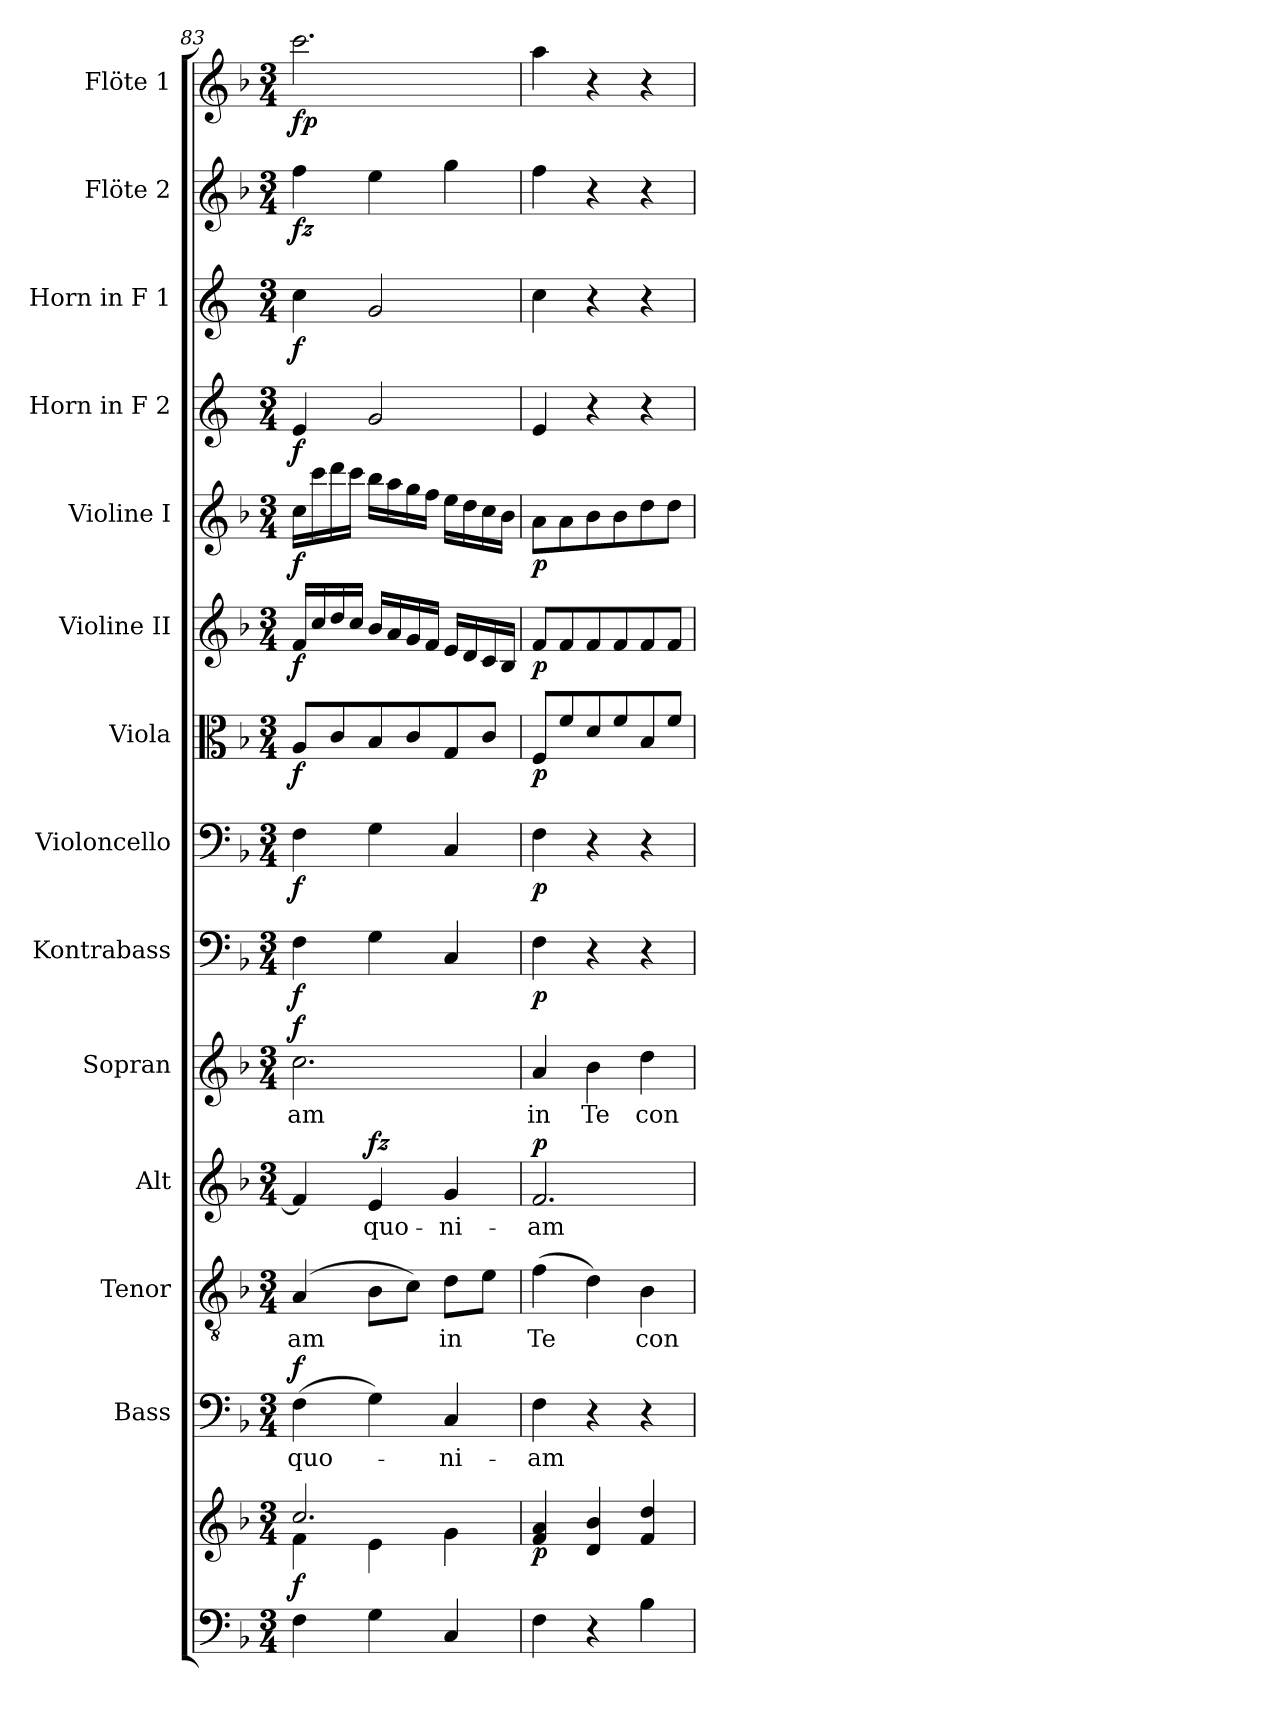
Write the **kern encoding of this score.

**kern	**kern	**dynam	**kern	**text	**dynam	**kern	**text	**kern	**text	**dynam	**kern	**text	**dynam	**kern	**dynam	**kern	**dynam	**kern	**dynam	**kern	**dynam	**kern	**dynam	**kern	**dynam	**kern	**dynam	**kern	**dynam	**kern	**dynam
*part14	*part14	*part14	*part13	*part13	*part13	*part12	*part12	*part11	*part11	*part11	*part10	*part10	*part10	*part9	*part9	*part8	*part8	*part7	*part7	*part6	*part6	*part5	*part5	*part4	*part4	*part3	*part3	*part2	*part2	*part1	*part1
*staff15	*staff14	*staff14/15	*staff13	*staff13	*staff13	*staff12	*staff12	*staff11	*staff11	*staff11	*staff10	*staff10	*staff10	*staff9	*staff9	*staff8	*staff8	*staff7	*staff7	*staff6	*staff6	*staff5	*staff5	*staff4	*staff4	*staff3	*staff3	*staff2	*staff2	*staff1	*staff1
*	*	*	*I"Bass	*	*	*I"Tenor	*	*I"Alt	*	*	*I"Sopran	*	*	*I"Kontrabass	*	*I"Violoncello	*	*I"Viola	*	*I"Violine II	*	*I"Violine I	*	*I"Horn in F 2	*	*I"Horn in F 1	*	*I"Flöte 2	*	*I"Flöte 1	*
*	*	*	*I'B.	*	*	*I'T.	*	*I'A.	*	*	*I'S.	*	*	*I'Kb.	*	*I'Vc.	*	*I'Vla.	*	*I'Vl. II	*	*I'Vl. I	*	*	*	*	*	*I'Fl. 2	*	*I'Fl. 1	*
*clefF4	*clefG2	*	*clefF4	*	*	*clefGv2	*	*clefG2	*	*	*clefG2	*	*	*clefF4	*	*clefF4	*	*clefC3	*	*clefG2	*	*clefG2	*	*clefG2	*	*clefG2	*	*clefG2	*	*clefG2	*
*	*	*	*	*	*	*	*	*	*	*	*	*	*	*ITrd7c12	*	*	*	*	*	*	*	*	*	*ITrd4c7	*	*ITrd4c7	*	*	*	*	*
*k[b-]	*k[b-]	*	*k[b-]	*	*	*k[b-]	*	*k[b-]	*	*	*k[b-]	*	*	*k[b-]	*	*k[b-]	*	*k[b-]	*	*k[b-]	*	*k[b-]	*	*k[b-]	*	*k[b-]	*	*k[b-]	*	*k[b-]	*
*F:	*F:	*	*F:	*	*	*F:	*	*F:	*	*	*F:	*	*	*F:	*	*F:	*	*F:	*	*F:	*	*F:	*	*F:	*	*F:	*	*F:	*	*F:	*
*M3/4	*M3/4	*	*M3/4	*	*	*M3/4	*	*M3/4	*	*	*M3/4	*	*	*M3/4	*	*M3/4	*	*M3/4	*	*M3/4	*	*M3/4	*	*M3/4	*	*M3/4	*	*M3/4	*	*M3/4	*
=83	=83	=83	=83	=83	=83	=83	=83	=83	=83	=83	=83	=83	=83	=83	=83	=83	=83	=83	=83	=83	=83	=83	=83	=83	=83	=83	=83	=83	=83	=83	=83
*	*^	*	*	*	*	*	*	*	*	*	*	*	*	*	*	*	*	*	*	*	*	*	*	*	*	*	*	*	*	*	*
!	!	!	!LO:DY:b	!	!LO:LY:b	!LO:DY:a	!	!LO:LY:b	!	!	!	!	!LO:LY:b	!LO:DY:a	!	!LO:DY:b	!	!LO:DY:b	!	!LO:DY:b	!	!LO:DY:b	!	!LO:DY:b	!	!LO:DY:b	!	!LO:DY:b	!	!LO:DY:b	!	!LO:DY:b
4F\	2.cc/	4f\	f	(>4F\	quo-	f	(4A/	-am	4f/]	.	.	2.cc\	-am	f	4FF\	f	4F\	f	8A/L	f	16f/LL	f	16cc\LL	f	4A/	f	4f\	f	4ff\	fz	2.ccc\	fp
.	.	.	.	.	.	.	.	.	.	.	.	.	.	.	.	.	.	.	.	.	16cc/	.	16ccc\	.	.	.	.	.	.	.	.	.
.	.	.	.	.	.	.	.	.	.	.	.	.	.	.	.	.	.	.	8c/	.	16dd/	.	16ddd\	.	.	.	.	.	.	.	.	.
.	.	.	.	.	.	.	.	.	.	.	.	.	.	.	.	.	.	.	.	.	16cc/JJ	.	16ccc\JJ	.	.	.	.	.	.	.	.	.
!	!	!	!	!	!	!	!	!	!	!LO:LY:b	!LO:DY:a	!	!	!	!	!	!	!	!	!	!	!	!	!	!	!	!	!	!	!	!	!
4G\	.	4e\	.	4G\)	.	.	8B-\L	.	4e/	quo-	fz	.	.	.	4GG\	.	4G\	.	8B-/	.	16b-/LL	.	16bb-\LL	.	2c/	.	2c/	.	4ee\	.	.	.
.	.	.	.	.	.	.	.	.	.	.	.	.	.	.	.	.	.	.	.	.	16a/	.	16aa\	.	.	.	.	.	.	.	.	.
.	.	.	.	.	.	.	8c\J)	.	.	.	.	.	.	.	.	.	.	.	8c/	.	16g/	.	16gg\	.	.	.	.	.	.	.	.	.
.	.	.	.	.	.	.	.	.	.	.	.	.	.	.	.	.	.	.	.	.	16f/JJ	.	16ff\JJ	.	.	.	.	.	.	.	.	.
!	!	!	!	!	!LO:LY:b	!	!	!LO:LY:b	!	!LO:LY:b	!	!	!	!	!	!	!	!	!	!	!	!	!	!	!	!	!	!	!	!	!	!
4C/	.	4g\	.	4C/	-ni-	.	8d\L	in	4g/	-ni-	.	.	.	.	4CC/	.	4C/	.	8G/	.	16e/LL	.	16ee\LL	.	.	.	.	.	4gg\	.	.	.
.	.	.	.	.	.	.	.	.	.	.	.	.	.	.	.	.	.	.	.	.	16d/	.	16dd\	.	.	.	.	.	.	.	.	.
.	.	.	.	.	.	.	8e\J	.	.	.	.	.	.	.	.	.	.	.	8c/J	.	16c/	.	16cc\	.	.	.	.	.	.	.	.	.
.	.	.	.	.	.	.	.	.	.	.	.	.	.	.	.	.	.	.	.	.	16B-/JJ	.	16b-\JJ	.	.	.	.	.	.	.	.	.
*	*v	*v	*	*	*	*	*	*	*	*	*	*	*	*	*	*	*	*	*	*	*	*	*	*	*	*	*	*	*	*	*	*
=84	=84	=84	=84	=84	=84	=84	=84	=84	=84	=84	=84	=84	=84	=84	=84	=84	=84	=84	=84	=84	=84	=84	=84	=84	=84	=84	=84	=84	=84	=84	=84
!	!	!LO:DY:b	!	!LO:LY:b	!	!	!LO:LY:b	!	!LO:LY:b	!LO:DY:a	!	!LO:LY:b	!	!	!LO:DY:b	!	!LO:DY:b	!	!LO:DY:b	!	!LO:DY:b	!	!LO:DY:b	!	!	!	!	!	!	!	!
4F\	4f/ 4a/	p	4F\	-am	.	(>4f\	Te	2.f/	-am	p	4a/	in	.	4FF\	p	4F\	p	8F/L	p	8f/L	p	8a\L	p	4A/	.	4f\	.	4ff\	.	4aa\	.
.	.	.	.	.	.	.	.	.	.	.	.	.	.	.	.	.	.	8f/	.	8f/	.	8a\	.	.	.	.	.	.	.	.	.
!	!	!	!	!	!	!	!	!	!	!	!	!LO:LY:b	!	!	!	!	!	!	!	!	!	!	!	!	!	!	!	!	!	!	!
4r	4d/ 4b-/	.	4r	.	.	4d\)	.	.	.	.	4b-\	Te	.	4r	.	4r	.	8d/	.	8f/	.	8b-\	.	4r	.	4r	.	4r	.	4r	.
.	.	.	.	.	.	.	.	.	.	.	.	.	.	.	.	.	.	8f/	.	8f/	.	8b-\	.	.	.	.	.	.	.	.	.
!	!	!	!	!	!	!	!LO:LY:b	!	!	!	!	!LO:LY:b	!	!	!	!	!	!	!	!	!	!	!	!	!	!	!	!	!	!	!
4B-\	4f/ 4dd/	.	4r	.	.	4B-\	con-	.	.	.	4dd\	con-	.	4r	.	4r	.	8B-/	.	8f/	.	8dd\	.	4r	.	4r	.	4r	.	4r	.
.	.	.	.	.	.	.	.	.	.	.	.	.	.	.	.	.	.	8f/J	.	8f/J	.	8dd\J	.	.	.	.	.	.	.	.	.
=	=	=	=	=	=	=	=	=	=	=	=	=	=	=	=	=	=	=	=	=	=	=	=	=	=	=	=	=	=	=	=
*-	*-	*-	*-	*-	*-	*-	*-	*-	*-	*-	*-	*-	*-	*-	*-	*-	*-	*-	*-	*-	*-	*-	*-	*-	*-	*-	*-	*-	*-	*-	*-
